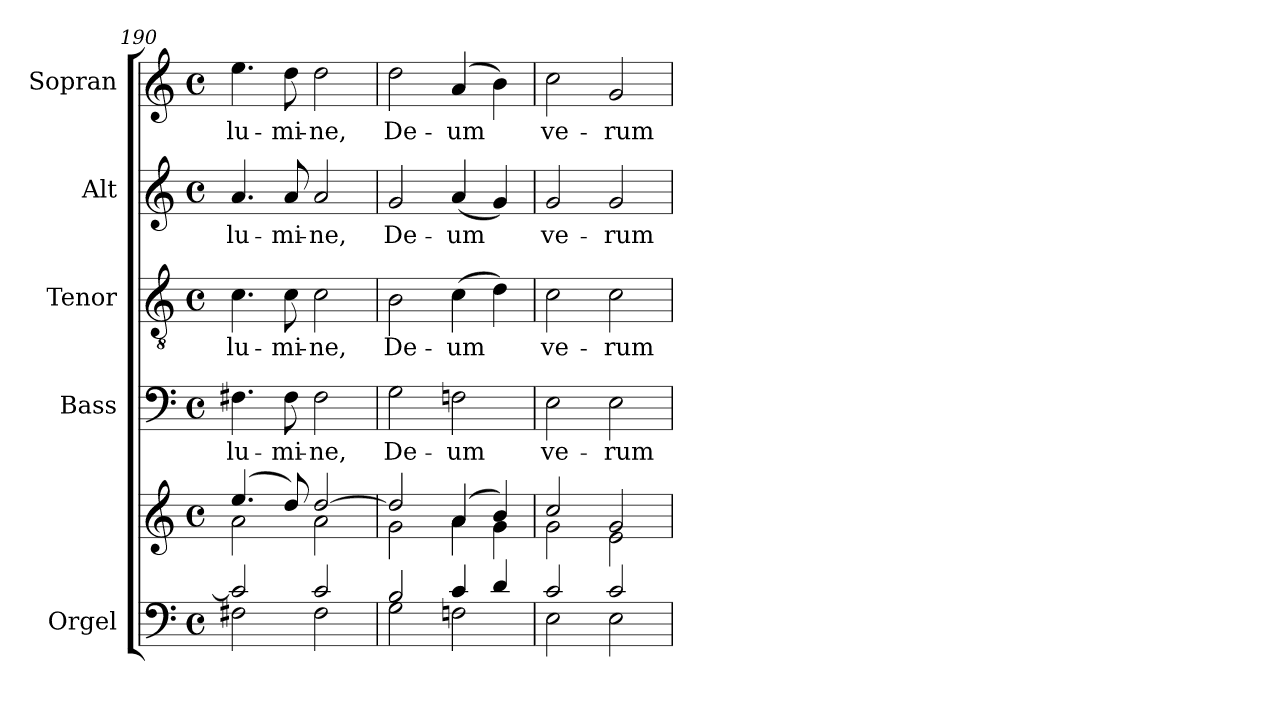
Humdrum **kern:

**kern	**kern	**kern	**text	**kern	**text	**kern	**text	**kern	**text
*part5	*part5	*part4	*part4	*part3	*part3	*part2	*part2	*part1	*part1
*staff6	*staff5	*staff4	*staff4	*staff3	*staff3	*staff2	*staff2	*staff1	*staff1
*I"Orgel	*	*I"Bass	*	*I"Tenor	*	*I"Alt	*	*I"Sopran	*
*I'Org.	*	*I'B.	*	*I'T.	*	*I'A.	*	*I'S.	*
*clefF4	*clefG2	*clefF4	*	*clefGv2	*	*clefG2	*	*clefG2	*
*k[]	*k[]	*k[]	*	*k[]	*	*k[]	*	*k[]	*
*C:	*C:	*C:	*	*C:	*	*C:	*	*C:	*
*M4/4	*M4/4	*M4/4	*	*M4/4	*	*M4/4	*	*M4/4	*
*met(c)	*met(c)	*met(c)	*	*met(c)	*	*met(c)	*	*met(c)	*
=190	=190	=190	=190	=190	=190	=190	=190	=190	=190
*^	*^	*	*	*	*	*	*	*	*
!	!	!	!	!	!LO:LY:b	!	!LO:LY:b	!	!LO:LY:b	!	!LO:LY:b
2c/]	2F#X\	(4.ee/	2a\	4.F#X\	lu-	4.c\	lu-	4.a/	lu-	4.ee\	lu-
!	!	!	!	!	!LO:LY:b	!	!LO:LY:b	!	!LO:LY:b	!	!LO:LY:b
.	.	8dd/)	.	8F#\	-mi-	8c\	-mi-	8a/	-mi-	8dd\	-mi-
!	!	!	!	!	!LO:LY:b	!	!LO:LY:b	!	!LO:LY:b	!	!LO:LY:b
2c/	2F#\	[>2dd/	2a\	2F#\	-ne,	2c\	-ne,	2a/	-ne,	2dd\	-ne,
=191	=191	=191	=191	=191	=191	=191	=191	=191	=191	=191	=191
!	!	!	!	!	!LO:LY:b	!	!LO:LY:b	!	!LO:LY:b	!	!LO:LY:b
2B/	2G\	2dd/]	2g\	2G\	De-	2B\	De-	2g/	De-	2dd\	De-
!	!	!	!	!	!LO:LY:b	!	!LO:LY:b	!	!LO:LY:b	!	!LO:LY:b
4c/	2Fn\	(4a/	4a\	2Fn\	-um	(>4c\	-um	(<4a/	-um	(4a/	-um
4d/	.	4b/)	4g\	.	.	4d\)	.	4g/)	.	4b\)	.
=192	=192	=192	=192	=192	=192	=192	=192	=192	=192	=192	=192
!	!	!	!	!	!LO:LY:b	!	!LO:LY:b	!	!LO:LY:b	!	!LO:LY:b
2c/	2E\	2cc/	2g\	2E\	ve-	2c\	ve-	2g/	ve-	2cc\	ve-
!	!	!	!	!	!LO:LY:b	!	!LO:LY:b	!	!LO:LY:b	!	!LO:LY:b
2c/	2E\	2g/	2e\	2E\	-rum	2c\	-rum	2g/	-rum	2g/	-rum
*v	*v	*	*	*	*	*	*	*	*	*	*
*	*v	*v	*	*	*	*	*	*	*	*
=	=	=	=	=	=	=	=	=	=
*-	*-	*-	*-	*-	*-	*-	*-	*-	*-
